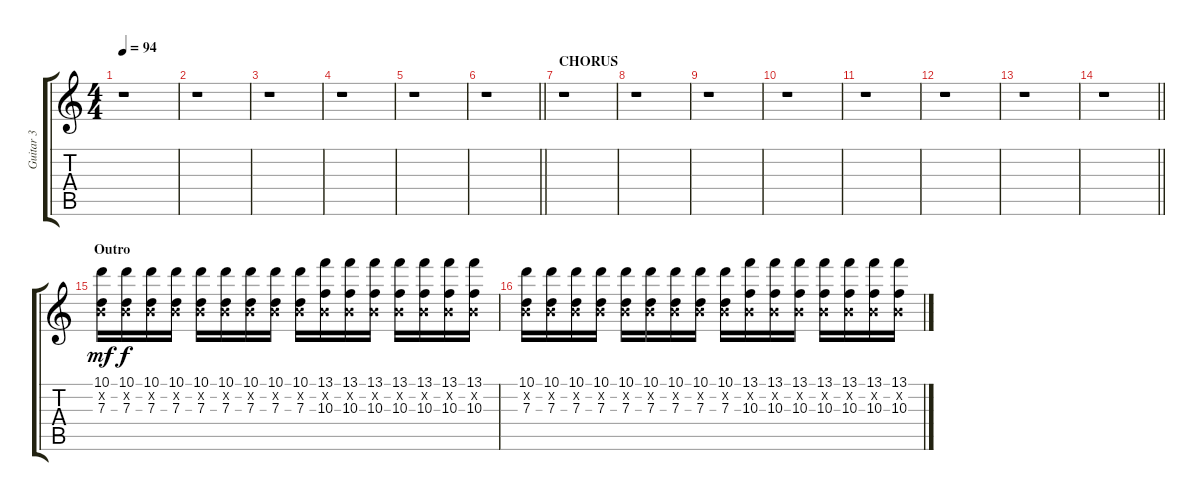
\track ("Guitar 3" "Guitar 3") {instrument distortionguitar}
\staff {score tabs}
\tuning (E4 B3 G3 D3 A2 D2) {hide}
\ts (4 4)
\tempo 94
\clef g2
\ks c
r.1{dy f} |
r.1 |
r.1 |
r.1 |
r.1 |
\barLineRight lightlight
r.1 |
\section ("" "CHORUS")
r.1 |
r.1 |
r.1 |
r.1 |
r.1 |
r.1 |
r.1 |
\barLineRight lightlight
r.1 |
\section ("" "Outro")
(10.1 0.2{x} 7.3).16{dy mf} (10.1 0.2{x} 7.3).16{dy f} (10.1 0.2{x} 7.3).16 (10.1 0.2{x} 7.3).16 (10.1 0.2{x} 7.3).16 (10.1 0.2{x} 7.3).16 (10.1 0.2{x} 7.3).16 (10.1 0.2{x} 7.3).16 (10.1 0.2{x} 7.3).16 (13.1 0.2{x} 10.3).16 (13.1 0.2{x} 10.3).16 (13.1 0.2{x} 10.3).16 (13.1 0.2{x} 10.3).16 (13.1 0.2{x} 10.3).16 (13.1 0.2{x} 10.3).16 (13.1 0.2{x} 10.3).16 |
(10.1 0.2{x} 7.3).16 (10.1 0.2{x} 7.3).16 (10.1 0.2{x} 7.3).16 (10.1 0.2{x} 7.3).16 (10.1 0.2{x} 7.3).16 (10.1 0.2{x} 7.3).16 (10.1 0.2{x} 7.3).16 (10.1 0.2{x} 7.3).16 (10.1 0.2{x} 7.3).16 (13.1 0.2{x} 10.3).16 (13.1 0.2{x} 10.3).16 (13.1 0.2{x} 10.3).16 (13.1 0.2{x} 10.3).16 (13.1 0.2{x} 10.3).16 (13.1 0.2{x} 10.3).16 (13.1 0.2{x} 10.3).16
